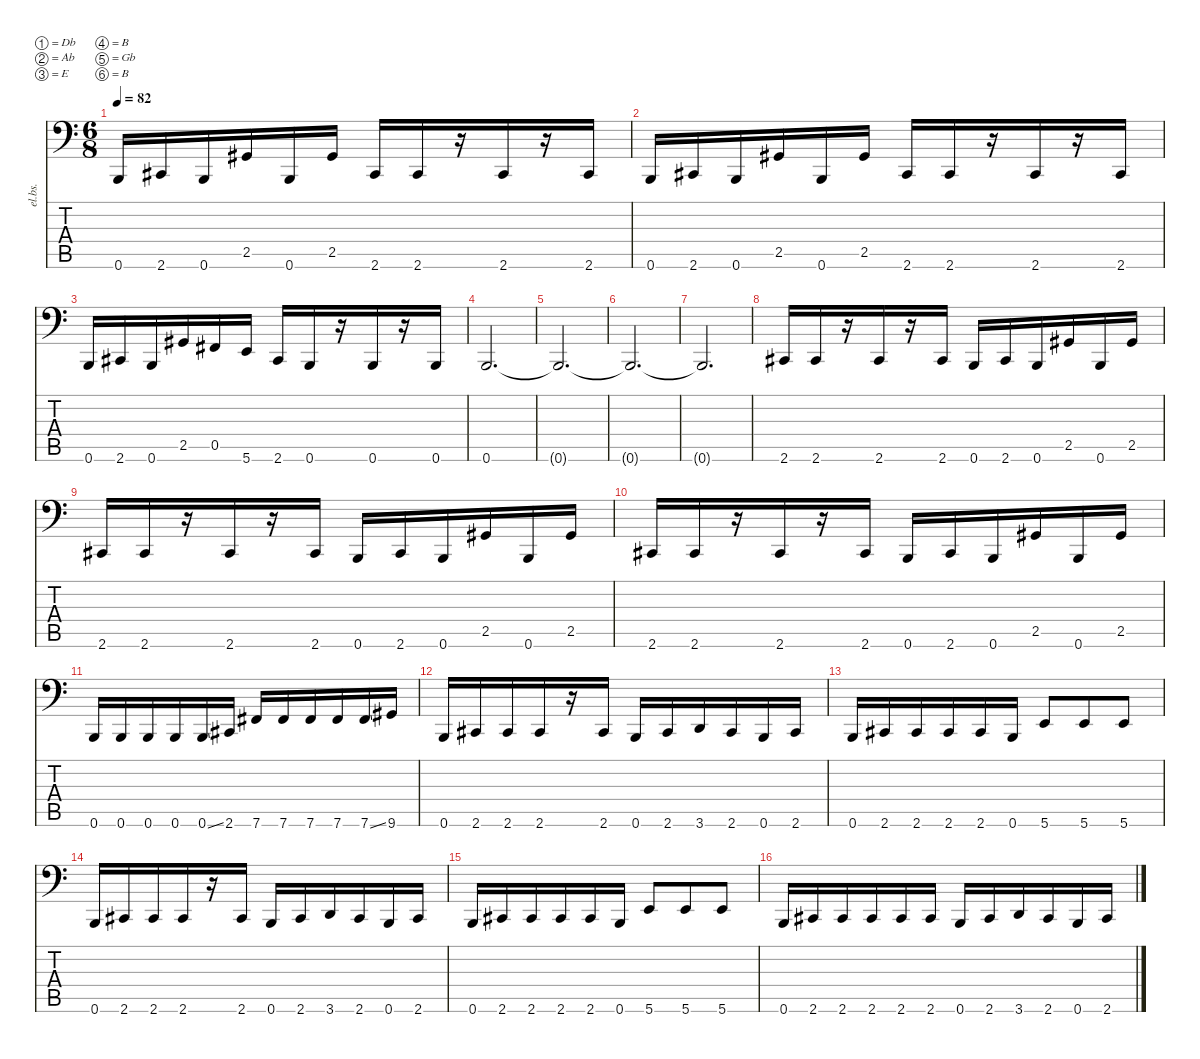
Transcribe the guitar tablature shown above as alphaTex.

\defaultSystemsLayout 4
\hideDynamics
\bracketExtendMode nobrackets
\otherSystemsTrackNameOrientation horizontal
\track ("Bass" "el.bs.") {instrument electricbasspick}
\staff {score tabs}
\tuning (Db3 Ab2 E2 B1 Gb1 B0)
\ts (6 8)
\tempo 82
\clef f4
\ks c
0.6.16{dy f} 2.6{acc #}.16 0.6.16 2.5{acc #}.16 0.6.16 2.5{acc #}.16 2.6{acc #}.16 2.6{acc #}.16 r.16 2.6{acc #}.16 r.16 2.6{acc #}.16 |
0.6.16 2.6{acc #}.16 0.6.16 2.5{acc #}.16 0.6.16 2.5{acc #}.16 2.6{acc #}.16 2.6{acc #}.16 r.16 2.6{acc #}.16 r.16 2.6{acc #}.16 |
0.6.16 2.6{acc #}.16 0.6.16 2.5{acc #}.16 0.5{acc #}.16 5.6.16 2.6{acc #}.16 0.6.16 r.16 0.6.16 r.16 0.6.16 |
0.6.2{d} |
0.6{t}.2{d} |
0.6{t}.2{d} |
0.6{t}.2{d} |
2.6{acc #}.16 2.6{acc #}.16 r.16 2.6{acc #}.16 r.16 2.6{acc #}.16 0.6.16 2.6{acc #}.16 0.6.16 2.5{acc #}.16 0.6.16 2.5{acc #}.16 |
2.6{acc #}.16 2.6{acc #}.16 r.16 2.6{acc #}.16 r.16 2.6{acc #}.16 0.6.16 2.6{acc #}.16 0.6.16 2.5{acc #}.16 0.6.16 2.5{acc #}.16 |
2.6{acc #}.16 2.6{acc #}.16 r.16 2.6{acc #}.16 r.16 2.6{acc #}.16 0.6.16 2.6{acc #}.16 0.6.16 2.5{acc #}.16 0.6.16 2.5{acc #}.16 |
0.6.16 0.6.16 0.6.16 0.6.16 0.6{ss}.16 2.6{acc #}.16 7.6{acc #}.16 7.6{acc #}.16 7.6{acc #}.16 7.6{acc #}.16 7.6{ss acc #}.16 9.6{acc #}.16 |
0.6.16 2.6{acc #}.16 2.6{acc #}.16 2.6{acc #}.16 r.16 2.6{acc #}.16 0.6.16 2.6{acc #}.16 3.6.16 2.6{acc #}.16 0.6.16 2.6{acc #}.16 |
0.6.16 2.6{acc #}.16 2.6{acc #}.16 2.6{acc #}.16 2.6{acc #}.16 0.6.16 5.6.8 5.6.8 5.6.8 |
0.6.16 2.6{acc #}.16 2.6{acc #}.16 2.6{acc #}.16 r.16 2.6{acc #}.16 0.6.16 2.6{acc #}.16 3.6.16 2.6{acc #}.16 0.6.16 2.6{acc #}.16 |
0.6.16 2.6{acc #}.16 2.6{acc #}.16 2.6{acc #}.16 2.6{acc #}.16 0.6.16 5.6.8 5.6.8 5.6.8 |
0.6.16 2.6{acc #}.16 2.6{acc #}.16 2.6{acc #}.16 2.6{acc #}.16 2.6{acc #}.16 0.6.16 2.6{acc #}.16 3.6.16 2.6{acc #}.16 0.6.16 2.6{acc #}.16
